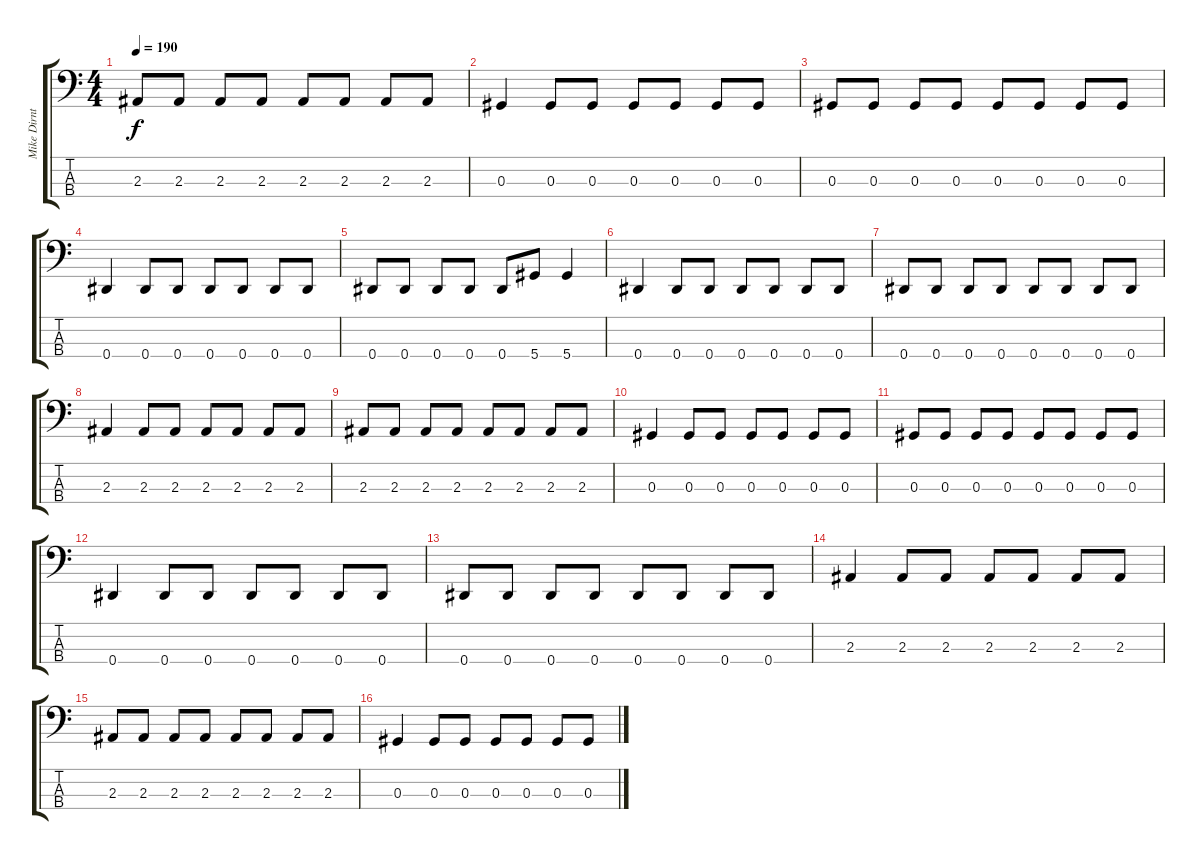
\track ("Mike Dirnt" "Mike Dirnt") {instrument electricbasspick}
\staff {score tabs}
\tuning (Gb2 Db2 Ab1 Eb1) {hide}
\ts (4 4)
\tempo 190
\clef f4
\ks c
2.3.8{dy f} 2.3.8 2.3.8 2.3.8 2.3.8 2.3.8 2.3.8 2.3.8 |
0.3.4 0.3.8 0.3.8 0.3.8 0.3.8 0.3.8 0.3.8 |
0.3.8 0.3.8 0.3.8 0.3.8 0.3.8 0.3.8 0.3.8 0.3.8 |
0.4.4 0.4.8 0.4.8 0.4.8 0.4.8 0.4.8 0.4.8 |
0.4.8 0.4.8 0.4.8 0.4.8 0.4.8 5.4.8 5.4.4 |
0.4.4 0.4.8 0.4.8 0.4.8 0.4.8 0.4.8 0.4.8 |
0.4.8 0.4.8 0.4.8 0.4.8 0.4.8 0.4.8 0.4.8 0.4.8 |
2.3.4 2.3.8 2.3.8 2.3.8 2.3.8 2.3.8 2.3.8 |
2.3.8 2.3.8 2.3.8 2.3.8 2.3.8 2.3.8 2.3.8 2.3.8 |
0.3.4 0.3.8 0.3.8 0.3.8 0.3.8 0.3.8 0.3.8 |
0.3.8 0.3.8 0.3.8 0.3.8 0.3.8 0.3.8 0.3.8 0.3.8 |
0.4.4 0.4.8 0.4.8 0.4.8 0.4.8 0.4.8 0.4.8 |
0.4.8 0.4.8 0.4.8 0.4.8 0.4.8 0.4.8 0.4.8 0.4.8 |
2.3.4 2.3.8 2.3.8 2.3.8 2.3.8 2.3.8 2.3.8 |
2.3.8 2.3.8 2.3.8 2.3.8 2.3.8 2.3.8 2.3.8 2.3.8 |
0.3.4 0.3.8 0.3.8 0.3.8 0.3.8 0.3.8 0.3.8
